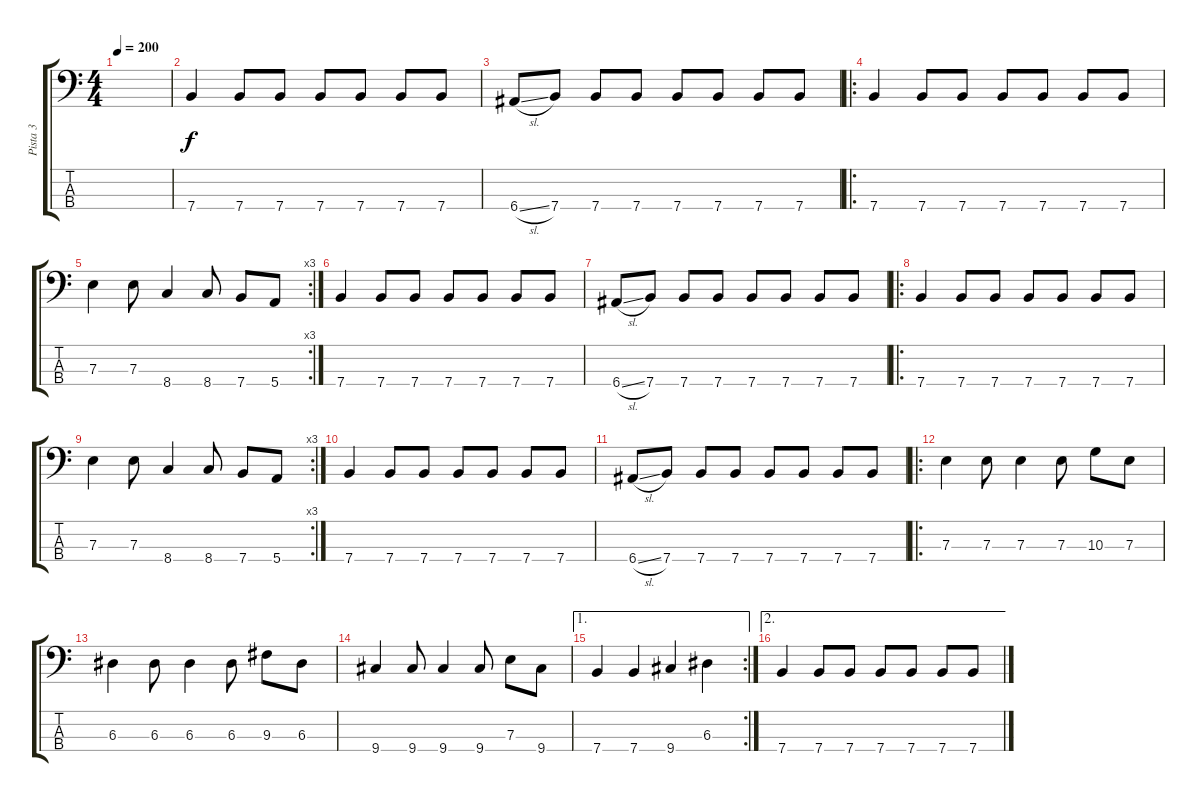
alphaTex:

\track ("Pista 3" "Pista 3") {instrument electricbassfinger}
\staff {score tabs}
\tuning (G2 D2 A1 E1) {hide}
\ts (4 4)
\tempo 200
\clef f4
\ks c
|
7.4.4 7.4.8 7.4.8 7.4.8 7.4.8 7.4.8 7.4.8 |
6.4{sl}.8 7.4.8 7.4.8 7.4.8 7.4.8 7.4.8 7.4.8 7.4.8 |
\ro
7.4.4 7.4.8 7.4.8 7.4.8 7.4.8 7.4.8 7.4.8 |
\rc 3
7.3.4 7.3.8 8.4.4 8.4.8 7.4.8 5.4.8 |
7.4.4 7.4.8 7.4.8 7.4.8 7.4.8 7.4.8 7.4.8 |
6.4{sl}.8 7.4.8 7.4.8 7.4.8 7.4.8 7.4.8 7.4.8 7.4.8 |
\ro
7.4.4 7.4.8 7.4.8 7.4.8 7.4.8 7.4.8 7.4.8 |
\rc 3
7.3.4 7.3.8 8.4.4 8.4.8 7.4.8 5.4.8 |
7.4.4 7.4.8 7.4.8 7.4.8 7.4.8 7.4.8 7.4.8 |
6.4{sl}.8 7.4.8 7.4.8 7.4.8 7.4.8 7.4.8 7.4.8 7.4.8 |
\ro
7.3.4 7.3.8 7.3.4 7.3.8 10.3.8 7.3.8 |
6.3.4 6.3.8 6.3.4 6.3.8 9.3.8 6.3.8 |
9.4.4 9.4.8 9.4.4 9.4.8 7.3.8 9.4.8 |
\ae 1
\rc 2
7.4.4 7.4.4 9.4.4 6.3.4 |
\ae 2
7.4.4 7.4.8 7.4.8 7.4.8 7.4.8 7.4.8 7.4.8
